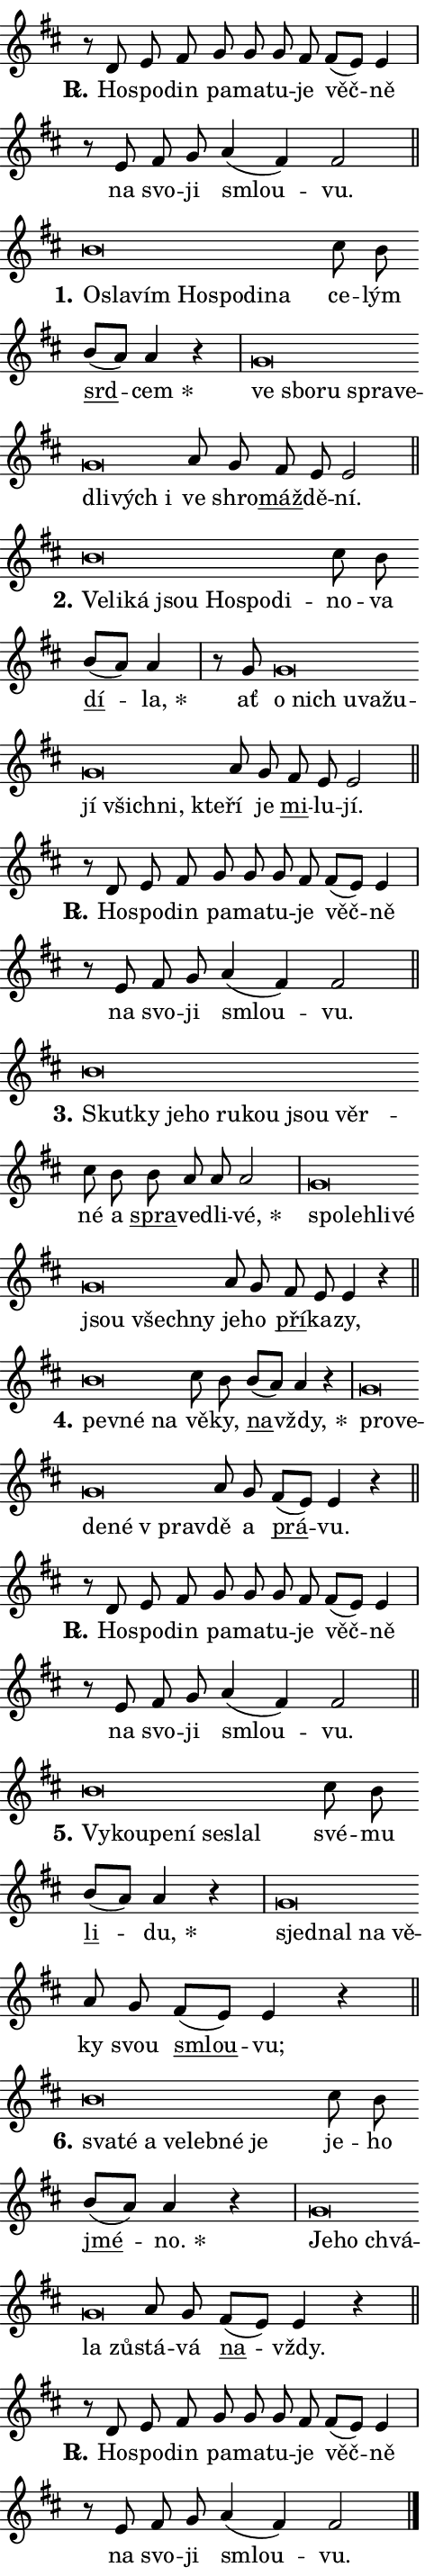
\version "2.24.0"
\header { tagline = "" }
\paper {
  indent = 0\cm
  top-margin = 0\cm
  right-margin = 0.13\cm % to fit lyric hyphens
  bottom-margin = 0\cm
  left-margin = 0\cm
  paper-width = 8\cm
  page-breaking = #ly:one-page-breaking
  system-system-spacing.basic-distance = #11
  score-system-spacing.basic-distance = #11
  ragged-last = ##f
}


%% Author: Thomas Morley
%% https://lists.gnu.org/archive/html/lilypond-user/2020-05/msg00002.html
#(define (line-position grob)
"Returns position of @var[grob} in current system:
   @code{'start}, if at first time-step
   @code{'end}, if at last time-step
   @code{'middle} otherwise
"
  (let* ((col (ly:item-get-column grob))
         (ln (ly:grob-object col 'left-neighbor))
         (rn (ly:grob-object col 'right-neighbor))
         (col-to-check-left (if (ly:grob? ln) ln col))
         (col-to-check-right (if (ly:grob? rn) rn col))
         (break-dir-left
           (and
             (ly:grob-property col-to-check-left 'non-musical #f)
             (ly:item-break-dir col-to-check-left)))
         (break-dir-right
           (and
             (ly:grob-property col-to-check-right 'non-musical #f)
             (ly:item-break-dir col-to-check-right))))
        (cond ((eqv? 1 break-dir-left) 'start)
              ((eqv? -1 break-dir-right) 'end)
              (else 'middle))))

#(define (tranparent-at-line-position vctor)
  (lambda (grob)
  "Relying on @code{line-position} select the relevant enry from @var{vctor}.
Used to determine transparency,"
    (case (line-position grob)
      ((end) (not (vector-ref vctor 0)))
      ((middle) (not (vector-ref vctor 1)))
      ((start) (not (vector-ref vctor 2))))))

noteHeadBreakVisibility =
#(define-music-function (break-visibility)(vector?)
"Makes @code{NoteHead}s transparent relying on @var{break-visibility}"
#{
  \override NoteHead.transparent =
    #(tranparent-at-line-position break-visibility)
#})

#(define delete-ledgers-for-transparent-note-heads
  (lambda (grob)
    "Reads whether a @code{NoteHead} is transparent.
If so this @code{NoteHead} is removed from @code{'note-heads} from
@var{grob}, which is supposed to be @code{LedgerLineSpanner}.
As a result ledgers are not printed for this @code{NoteHead}"
    (let* ((nhds-array (ly:grob-object grob 'note-heads))
           (nhds-list
             (if (ly:grob-array? nhds-array)
                 (ly:grob-array->list nhds-array)
                 '()))
           ;; Relies on the transparent-property being done before
           ;; Staff.LedgerLineSpanner.after-line-breaking is executed.
           ;; This is fragile ...
           (to-keep
             (remove
               (lambda (nhd)
                 (ly:grob-property nhd 'transparent #f))
               nhds-list)))
      ;; TODO find a better method to iterate over grob-arrays, similiar
      ;; to filter/remove etc for lists
      ;; For now rebuilt from scratch
      (set! (ly:grob-object grob 'note-heads)  '())
      (for-each
        (lambda (nhd)
          (ly:pointer-group-interface::add-grob grob 'note-heads nhd))
        to-keep))))

squashNotes = {
  \override NoteHead.X-extent = #'(-0.2 . 0.2)
  \override NoteHead.Y-extent = #'(-0.75 . 0)
  \override NoteHead.stencil =
    #(lambda (grob)
       (let ((pos (ly:grob-property grob 'staff-position)))
         (begin
           (if (< pos -7) (display "ERROR: Lower brevis then expected\n") (display ""))
           (if (<= pos -6) ly:text-interface::print ly:note-head::print))))
}
unSquashNotes = {
  \revert NoteHead.X-extent
  \revert NoteHead.Y-extent
  \revert NoteHead.stencil
}

hideNotes = \noteHeadBreakVisibility #begin-of-line-visible
unHideNotes = \noteHeadBreakVisibility #all-visible

% work-around for resetting accidentals
% https://lilypond.org/doc/v2.23/Documentation/notation/displaying-rhythms#unmetered-music
cadenzaMeasure = {
  \cadenzaOff
  \partial 1024 s1024
  \cadenzaOn
}

#(define-markup-command (accent layout props text) (markup?)
  "Underline accented syllable"
  (interpret-markup layout props
    #{\markup \override #'(offset . 4.3) \underline { #text }#}))

responsum = \markup \concat {
  "R" \hspace #-1.05 \path #0.1 #'((moveto 0 0.07) (lineto 0.9 0.8)) \hspace #0.05 "."
}

spaceSize = #0.6828661417322834 % exact space size for TeX Gyre Schola

\layout {
  \context {
    \Staff
    \remove "Time_signature_engraver"
    \override LedgerLineSpanner.after-line-breaking = #delete-ledgers-for-transparent-note-heads
  }
  \context {
    \Lyrics {
      \override LyricSpace.minimum-distance = \spaceSize
      \override LyricText.font-name = #"TeX Gyre Schola"
      \override LyricText.font-size = 1
      \override StanzaNumber.font-name = #"TeX Gyre Schola Bold"
      \override StanzaNumber.font-size = 1
    }
  }
  \context {
    \Score 
    \override NoteHead.text =
      #(lambda (grob) 
        (let ((pos (ly:grob-property grob 'staff-position)))
          #{\markup {
            \combine
              \halign #-0.55 \raise #(if (= pos -6) 0 0.5) \override #'(thickness . 2) \draw-line #'(3.2 . 0)
              \musicglyph "noteheads.sM1"
          }#}))
  }
}

% magnetic-lyrics.ily
%
%   written by
%     Jean Abou Samra <jean@abou-samra.fr>
%     Werner Lemberg <wl@gnu.org>
%
%   adapted by
%     Jiri Hon <jiri.hon@gmail.com>
%
% Version 2022-Apr-15

% https://www.mail-archive.com/lilypond-user@gnu.org/msg149350.html

#(define (Left_hyphen_pointer_engraver context)
   "Collect syllable-hyphen-syllable occurrences in lyrics and store
them in properties.  This engraver only looks to the left.  For
example, if the lyrics input is @code{foo -- bar}, it does the
following.

@itemize @bullet
@item
Set the @code{text} property of the @code{LyricHyphen} grob between
@q{foo} and @q{bar} to @code{foo}.

@item
Set the @code{left-hyphen} property of the @code{LyricText} grob with
text @q{foo} to the @code{LyricHyphen} grob between @q{foo} and
@q{bar}.
@end itemize

Use this auxiliary engraver in combination with the
@code{lyric-@/text::@/apply-@/magnetic-@/offset!} hook."
   (let ((hyphen #f)
         (text #f))
     (make-engraver
      (acknowledgers
       ((lyric-syllable-interface engraver grob source-engraver)
        (set! text grob)))
      (end-acknowledgers
       ((lyric-hyphen-interface engraver grob source-engraver)
        ;(when (not (grob::has-interface grob 'lyric-space-interface))
          (set! hyphen grob)));)
      ((stop-translation-timestep engraver)
       (when (and text hyphen)
         (ly:grob-set-object! text 'left-hyphen hyphen))
       (set! text #f)
       (set! hyphen #f)))))

#(define (lyric-text::apply-magnetic-offset! grob)
   "If the space between two syllables is less than the value in
property @code{LyricText@/.details@/.squash-threshold}, move the right
syllable to the left so that it gets concatenated with the left
syllable.

Use this function as a hook for
@code{LyricText@/.after-@/line-@/breaking} if the
@code{Left_@/hyphen_@/pointer_@/engraver} is active."
   (let ((hyphen (ly:grob-object grob 'left-hyphen #f)))
     (when hyphen
       (let ((left-text (ly:spanner-bound hyphen LEFT)))
         (when (grob::has-interface left-text 'lyric-syllable-interface)
           (let* ((common (ly:grob-common-refpoint grob left-text X))
                  (this-x-ext (ly:grob-extent grob common X))
                  (left-x-ext
                   (begin
                     ;; Trigger magnetism for left-text.
                     (ly:grob-property left-text 'after-line-breaking)
                     (ly:grob-extent left-text common X)))
                  ;; `delta` is the gap width between two syllables.
                  (delta (- (interval-start this-x-ext)
                            (interval-end left-x-ext)))
                  (details (ly:grob-property grob 'details))
                  (threshold (assoc-get 'squash-threshold details 0.2)))
             (when (< delta threshold)
               (let* (;; We have to manipulate the input text so that
                      ;; ligatures crossing syllable boundaries are not
                      ;; disabled.  For languages based on the Latin
                      ;; script this is essentially a beautification.
                      ;; However, for non-Western scripts it can be a
                      ;; necessity.
                      (lt (ly:grob-property left-text 'text))
                      (rt (ly:grob-property grob 'text))
                      (is-space (grob::has-interface hyphen 'lyric-space-interface))
                      (space (if is-space " " ""))
                      (extra-delta (if is-space spaceSize 0))
                      ;; Append new syllable.
                      (ltrt-space (if (and (string? lt) (string? rt))
                                (string-append lt space rt)
                                (make-concat-markup (list lt space rt))))
                      ;; Right-align `ltrt` to the right side.
                      (ltrt-space-markup (grob-interpret-markup
                               grob
                               (make-translate-markup
                                (cons (interval-length this-x-ext) 0)
                                (make-right-align-markup ltrt-space)))))
                 (begin
                   ;; Don't print `left-text`.
                   (ly:grob-set-property! left-text 'stencil #f)
                   ;; Set text and stencil (which holds all collected
                   ;; syllables so far) and shift it to the left.
                   (ly:grob-set-property! grob 'text ltrt-space)
                   (ly:grob-set-property! grob 'stencil ltrt-space-markup)
                   (ly:grob-translate-axis! grob (- (- delta extra-delta)) X))))))))))


#(define (lyric-hyphen::displace-bounds-first grob)
   ;; Make very sure this callback isn't triggered too early.
   (let ((left (ly:spanner-bound grob LEFT))
         (right (ly:spanner-bound grob RIGHT)))
     (ly:grob-property left 'after-line-breaking)
     (ly:grob-property right 'after-line-breaking)
     (ly:lyric-hyphen::print grob)))

squashThreshold = #0.4

\layout {
  \context {
    \Lyrics
    \consists #Left_hyphen_pointer_engraver
    \override LyricText.after-line-breaking =
      #lyric-text::apply-magnetic-offset!
    \override LyricHyphen.stencil = #lyric-hyphen::displace-bounds-first
    \override LyricText.details.squash-threshold = \squashThreshold
    \override LyricHyphen.minimum-distance = 0
    \override LyricHyphen.minimum-length = \squashThreshold
  }
}

squashText = \override LyricText.details.squash-threshold = 9999
unSquashText = \override LyricText.details.squash-threshold = \squashThreshold

leftText = \override LyricText.self-alignment-X = #LEFT
unLeftText = \revert LyricText.self-alignment-X

starOffset = #(lambda (grob) 
                (let ((x_offset (ly:self-alignment-interface::aligned-on-x-parent grob)))
                  (if (= x_offset 0) 0 (+ x_offset 1.2))))

star = #(define-music-function (syllable)(string?)
"Append star separator at the end of a syllable"
#{
  \once \override LyricText.X-offset = #starOffset
  \lyricmode { \markup {
    #syllable
    \override #'((font-name . "TeX Gyre Schola Bold")) \hspace #0.2 \lower #0.65 \larger "*"
  } }
#})

starAccent = #(define-music-function (syllable)(string?)
"Append star separator at the end of a syllable and make accent"
#{
  \once \override LyricText.X-offset = #starOffset
  \lyricmode { \markup {
    \accent #syllable
    \override #'((font-name . "TeX Gyre Schola Bold")) \hspace #0.2 \lower #0.65 \larger "*"
  } }
#})

breath = #(define-music-function (syllable)(string?)
"Append breathing indicator at the end of a syllable"
#{
  \lyricmode { \markup { #syllable "+" } }
#})

optionalBreath = #(define-music-function (syllable)(string?)
"Append optional breathing indicator at the end of a syllable"
#{
  \lyricmode { \markup { #syllable "(+)" } }
#})


\score {
    <<
        \new Voice = "melody" { \cadenzaOn \key d \major \relative { r8 d' e fis g g g fis \bar "" fis[( e)] e4 \cadenzaMeasure \bar "|" r8 e fis g \bar "" a4( fis) fis2 \cadenzaMeasure \bar "||" \break } }
        \new Lyrics \lyricsto "melody" { \lyricmode { \set stanza = \responsum
Ho -- spo -- din pa -- ma -- tu -- je věč -- ně na svo -- ji smlou -- vu. } }
    >>
    \layout {}
}

\score {
    <<
        \new Voice = "melody" { \cadenzaOn \key d \major \relative { \squashNotes b'\breve*1/16 \hideNotes \breve*1/16 \bar "" \breve*1/16 \bar "" \breve*1/16 \bar "" \breve*1/16 \bar "" \breve*1/16 \breve*1/16 \bar "" \unHideNotes \unSquashNotes cis8 b \bar "" b[( a)] a4 r \cadenzaMeasure \bar "|" \squashNotes g\breve*1/16 \hideNotes \breve*1/16 \bar "" \breve*1/16 \bar "" \breve*1/16 \bar "" \breve*1/16 \bar "" \breve*1/16 \bar "" \breve*1/16 \breve*1/16 \bar "" \unHideNotes \unSquashNotes a8 g \bar "" fis e e2 \cadenzaMeasure \bar "||" \break } }
        \new Lyrics \lyricsto "melody" { \lyricmode { \set stanza = "1."
\leftText O -- \squashText sla -- vím Ho -- spo -- di -- na \unLeftText \unSquashText ce -- lým \markup \accent srd -- \star cem \leftText ve \squashText sbo -- ru spra -- ve -- dli -- vých i \unLeftText \unSquashText ve shro -- \markup \accent máž -- dě -- ní. } }
    >>
    \layout {}
}

\score {
    <<
        \new Voice = "melody" { \cadenzaOn \key d \major \relative { \squashNotes b'\breve*1/16 \hideNotes \breve*1/16 \bar "" \breve*1/16 \bar "" \breve*1/16 \bar "" \breve*1/16 \bar "" \breve*1/16 \breve*1/16 \bar "" \unHideNotes \unSquashNotes cis8 b \bar "" b[( a)] a4 \cadenzaMeasure \bar "|" r8 g8 \squashNotes g\breve*1/16 \hideNotes \breve*1/16 \bar "" \breve*1/16 \bar "" \breve*1/16 \bar "" \breve*1/16 \bar "" \breve*1/16 \bar "" \breve*1/16 \bar "" \breve*1/16 \breve*1/16 \bar "" \unHideNotes \unSquashNotes a8 g \bar "" fis e e2 \cadenzaMeasure \bar "||" \break } }
        \new Lyrics \lyricsto "melody" { \lyricmode { \set stanza = "2."
\leftText Ve -- \squashText li -- ká jsou Ho -- spo -- di -- \unLeftText \unSquashText no -- va \markup \accent dí -- \star la, ať \leftText o \squashText nich u -- va -- žu -- jí všich -- ni, kte -- \unLeftText \unSquashText ří je \markup \accent mi -- lu -- jí. } }
    >>
    \layout {}
}

\score {
    <<
        \new Voice = "melody" { \cadenzaOn \key d \major \relative { r8 d' e fis g g g fis \bar "" fis[( e)] e4 \cadenzaMeasure \bar "|" r8 e fis g \bar "" a4( fis) fis2 \cadenzaMeasure \bar "||" \break } }
        \new Lyrics \lyricsto "melody" { \lyricmode { \set stanza = \responsum
Ho -- spo -- din pa -- ma -- tu -- je věč -- ně na svo -- ji smlou -- vu. } }
    >>
    \layout {}
}

\score {
    <<
        \new Voice = "melody" { \cadenzaOn \key d \major \relative { \squashNotes b'\breve*1/16 \hideNotes \breve*1/16 \bar "" \breve*1/16 \bar "" \breve*1/16 \bar "" \breve*1/16 \bar "" \breve*1/16 \bar "" \breve*1/16 \breve*1/16 \bar "" \unHideNotes \unSquashNotes cis8 b \bar "" b a a a2 \cadenzaMeasure \bar "|" \squashNotes g\breve*1/16 \hideNotes \breve*1/16 \bar "" \breve*1/16 \bar "" \breve*1/16 \bar "" \breve*1/16 \bar "" \breve*1/16 \breve*1/16 \bar "" \unHideNotes \unSquashNotes a8 g \bar "" fis e e4 r \cadenzaMeasure \bar "||" \break } }
        \new Lyrics \lyricsto "melody" { \lyricmode { \set stanza = "3."
\leftText Skut -- \squashText ky je -- ho ru -- kou jsou věr -- \unLeftText \unSquashText né a \markup \accent spra -- ve -- dli -- \star vé, \leftText spo -- \squashText leh -- li -- vé jsou všech -- ny \unLeftText \unSquashText je -- ho \markup \accent pří -- ka -- zy, } }
    >>
    \layout {}
}

\score {
    <<
        \new Voice = "melody" { \cadenzaOn \key d \major \relative { \squashNotes b'\breve*1/16 \hideNotes \breve*1/16 \breve*1/16 \bar "" \unHideNotes \unSquashNotes cis8 b \bar "" b[( a)] a4 r \cadenzaMeasure \bar "|" \squashNotes g\breve*1/16 \hideNotes \breve*1/16 \bar "" \breve*1/16 \bar "" \breve*1/16 \breve*1/16 \bar "" \unHideNotes \unSquashNotes a8 g \bar "" fis[( e)] e4 r \cadenzaMeasure \bar "||" \break } }
        \new Lyrics \lyricsto "melody" { \lyricmode { \set stanza = "4."
\leftText pev -- \squashText né na \unLeftText \unSquashText vě -- ky, \markup \accent na -- \star vždy, \leftText pro -- \squashText ve -- de -- né "v prav" -- \unLeftText \unSquashText dě a \markup \accent prá -- vu. } }
    >>
    \layout {}
}

\score {
    <<
        \new Voice = "melody" { \cadenzaOn \key d \major \relative { r8 d' e fis g g g fis \bar "" fis[( e)] e4 \cadenzaMeasure \bar "|" r8 e fis g \bar "" a4( fis) fis2 \cadenzaMeasure \bar "||" \break } }
        \new Lyrics \lyricsto "melody" { \lyricmode { \set stanza = \responsum
Ho -- spo -- din pa -- ma -- tu -- je věč -- ně na svo -- ji smlou -- vu. } }
    >>
    \layout {}
}

\score {
    <<
        \new Voice = "melody" { \cadenzaOn \key d \major \relative { \squashNotes b'\breve*1/16 \hideNotes \breve*1/16 \bar "" \breve*1/16 \bar "" \breve*1/16 \bar "" \breve*1/16 \breve*1/16 \bar "" \unHideNotes \unSquashNotes cis8 b \bar "" b[( a)] a4 r \cadenzaMeasure \bar "|" \squashNotes g\breve*1/16 \hideNotes \breve*1/16 \bar "" \breve*1/16 \breve*1/16 \bar "" \unHideNotes \unSquashNotes a8 g \bar "" fis[( e)] e4 r \cadenzaMeasure \bar "||" \break } }
        \new Lyrics \lyricsto "melody" { \lyricmode { \set stanza = "5."
\leftText Vy -- \squashText kou -- pe -- ní se -- slal \unLeftText \unSquashText své -- mu \markup \accent li -- \star du, \leftText sjed -- \squashText nal na vě -- \unLeftText \unSquashText ky svou \markup \accent smlou -- vu; } }
    >>
    \layout {}
}

\score {
    <<
        \new Voice = "melody" { \cadenzaOn \key d \major \relative { \squashNotes b'\breve*1/16 \hideNotes \breve*1/16 \bar "" \breve*1/16 \bar "" \breve*1/16 \bar "" \breve*1/16 \bar "" \breve*1/16 \breve*1/16 \bar "" \unHideNotes \unSquashNotes cis8 b \bar "" b[( a)] a4 r \cadenzaMeasure \bar "|" \squashNotes g\breve*1/16 \hideNotes \breve*1/16 \bar "" \breve*1/16 \bar "" \breve*1/16 \breve*1/16 \bar "" \unHideNotes \unSquashNotes a8 g \bar "" fis[( e)] e4 r \cadenzaMeasure \bar "||" \break } }
        \new Lyrics \lyricsto "melody" { \lyricmode { \set stanza = "6."
\leftText sva -- \squashText té a ve -- leb -- né je \unLeftText \unSquashText je -- ho \markup \accent jmé -- \star no. \leftText Je -- \squashText ho chvá -- la zů -- \unLeftText \unSquashText stá -- vá \markup \accent na -- vždy. } }
    >>
    \layout {}
}

\score {
    <<
        \new Voice = "melody" { \cadenzaOn \key d \major \relative { r8 d' e fis g g g fis \bar "" fis[( e)] e4 \cadenzaMeasure \bar "|" r8 e fis g \bar "" a4( fis) fis2 \cadenzaMeasure \bar "||" \break } \bar "|." }
        \new Lyrics \lyricsto "melody" { \lyricmode { \set stanza = \responsum
Ho -- spo -- din pa -- ma -- tu -- je věč -- ně na svo -- ji smlou -- vu. } }
    >>
    \layout {}
}
